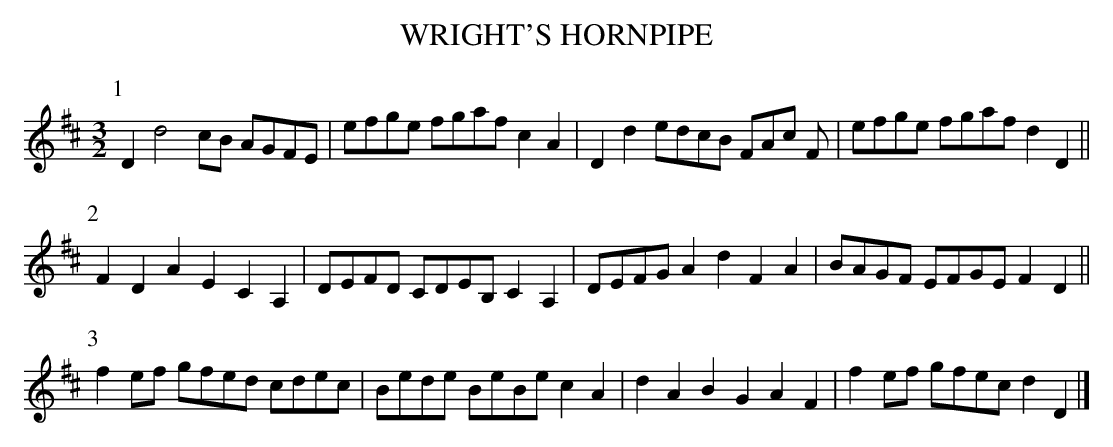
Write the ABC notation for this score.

X:1
T:WRIGHT'S HORNPIPE
M:3/2
L:1/8
K:D
P:1
D2 d4 cB AGFE | efge fgaf c2 A2 |\
D2 d2 edcB FAc F | efge fgaf d2 D2 ||
P:2
F2 D2 A2 E2 C2 A,2 | DEFD CDEB, C2 A,2 |\
DEFG A2 d2 F2 A2 | BAGF EFGE F2 D2 ||
P:3
f2 ef gfed cdec | Bede BeBe c2 A2 |\
d2 A2 B2 G2 A2 F2 | f2 ef gfec d2 D2 |]
